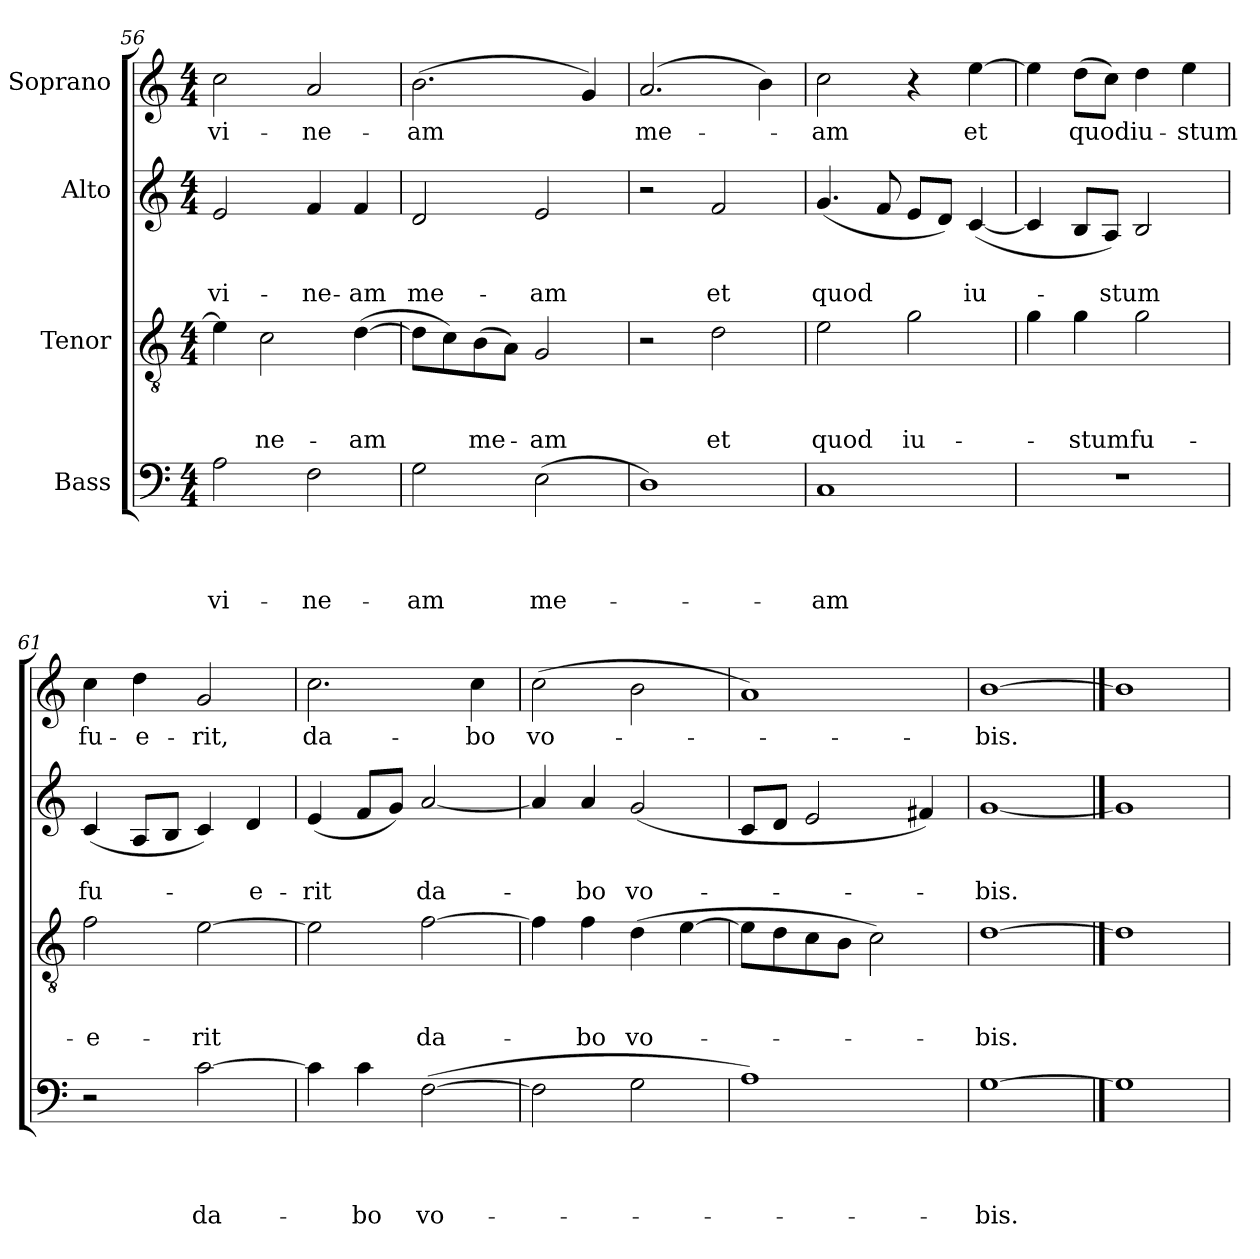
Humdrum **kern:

**kern	**text	**text	**text	**text	**kern	**text	**text	**text	**kern	**text	**text	**kern	**text
*part4	*part4	*part4	*part4	*part4	*part3	*part3	*part3	*part3	*part2	*part2	*part2	*part1	*part1
*staff4	*staff4	*staff4	*staff4	*staff4	*staff3	*staff3	*staff3	*staff3	*staff2	*staff2	*staff2	*staff1	*staff1
*I"Bass	*	*	*	*	*I"Tenor	*	*	*	*I"Alto	*	*	*I"Soprano	*
*clefF4	*	*	*	*	*clefGv2	*	*	*	*clefG2	*	*	*clefG2	*
*k[]	*	*	*	*	*k[]	*	*	*	*k[]	*	*	*k[]	*
*C:	*	*	*	*	*C:	*	*	*	*C:	*	*	*C:	*
*M4/4	*	*	*	*	*M4/4	*	*	*	*M4/4	*	*	*M4/4	*
=56	=56	=56	=56	=56	=56	=56	=56	=56	=56	=56	=56	=56	=56
!	!	!	!	!LO:LY:b	!	!	!	!	!	!	!LO:LY:b	!	!LO:LY:b
2A\	.	.	.	vi-	4e\]	.	.	.	2e/	.	vi-	2cc\	vi-
!	!	!	!	!	!	!	!	!LO:LY:b	!	!	!	!	!
.	.	.	.	.	2c\	.	.	-ne-	.	.	.	.	.
!	!	!	!	!LO:LY:b	!	!	!	!	!	!	!LO:LY:b	!	!LO:LY:b
2F\	.	.	.	-ne-	.	.	.	.	4f/	.	-ne-	2a/	-ne-
!	!	!	!	!	!	!	!	!LO:LY:b	!	!	!LO:LY:b	!	!
.	.	.	.	.	(>[>4d\	.	.	-am	4f/	.	-am	.	.
=57	=57	=57	=57	=57	=57	=57	=57	=57	=57	=57	=57	=57	=57
!	!	!	!	!LO:LY:b	!	!	!	!	!	!	!LO:LY:b	!	!LO:LY:b
2G\	.	.	.	-am	8d\L]	.	.	.	2d/	.	me-	(>2.b\	-am
.	.	.	.	.	8c\)	.	.	.	.	.	.	.	.
!	!	!	!	!	!	!	!	!LO:LY:b	!	!	!	!	!
.	.	.	.	.	(>8B\	.	.	me-	.	.	.	.	.
.	.	.	.	.	8A\J)	.	.	.	.	.	.	.	.
!	!	!	!	!LO:LY:b	!	!	!	!LO:LY:b	!	!	!LO:LY:b	!	!
(>2E\	.	.	.	me-	2G/	.	.	-am	2e/	.	-am	.	.
.	.	.	.	.	.	.	.	.	.	.	.	4g/)	.
=58	=58	=58	=58	=58	=58	=58	=58	=58	=58	=58	=58	=58	=58
!	!	!	!	!	!	!	!	!	!	!	!	!	!LO:LY:b
1D)	.	.	.	.	2r	.	.	.	2r	.	.	(2.a/	me-
!	!	!	!	!	!	!	!	!LO:LY:b	!	!	!LO:LY:b	!	!
.	.	.	.	.	2d\	.	.	et	2f/	.	et	.	.
.	.	.	.	.	.	.	.	.	.	.	.	4b\)	.
=59	=59	=59	=59	=59	=59	=59	=59	=59	=59	=59	=59	=59	=59
!	!	!	!	!LO:LY:b	!	!	!	!LO:LY:b	!	!	!LO:LY:b	!	!LO:LY:b
1C	.	.	.	-am	2e\	.	.	quod	(<4.g/	.	quod	2cc\	-am
.	.	.	.	.	.	.	.	.	8f/	.	.	.	.
!	!	!	!	!	!	!	!	!LO:LY:b	!	!	!	!	!
.	.	.	.	.	2g\	.	.	iu-	8e/L	.	.	4r	.
.	.	.	.	.	.	.	.	.	8d/J)	.	.	.	.
!	!	!	!	!	!	!	!	!	!	!	!LO:LY:b	!	!LO:LY:b
.	.	.	.	.	.	.	.	.	(<[<4c/	.	iu-	[<4ee\	et
!!LO:LB:g=z
=60	=60	=60	=60	=60	=60	=60	=60	=60	=60	=60	=60	=60	=60
1r	.	.	.	.	4g\	.	.	.	4c/]	.	.	4ee\]	.
!	!	!	!	!	!	!	!	!LO:LY:b	!	!	!	!	!LO:LY:b
.	.	.	.	.	4g\	.	.	-stum	8B/L	.	.	(>8dd\L	quod
!	!	!	!	!	!	!	!	!	!	!	!LO:LY:b	!	!
.	.	.	.	.	.	.	.	.	8A/J)	.	-stum	8cc\J)	.
!	!	!	!	!	!	!	!	!LO:LY:b	!	!	!	!	!LO:LY:b
.	.	.	.	.	2g\	.	.	fu-	2B/	.	.	4dd\	iu-
!	!	!	!	!	!	!	!	!	!	!	!	!	!LO:LY:b
.	.	.	.	.	.	.	.	.	.	.	.	4ee\	-stum
=61	=61	=61	=61	=61	=61	=61	=61	=61	=61	=61	=61	=61	=61
!	!	!	!	!	!	!	!	!LO:LY:b	!	!	!LO:LY:b	!	!LO:LY:b
2r	.	.	.	.	2f\	.	.	-e-	(<4c/	.	fu-	4cc\	fu-
!	!	!	!	!	!	!	!	!	!	!	!	!	!LO:LY:b
.	.	.	.	.	.	.	.	.	8A/L	.	.	4dd\	-e-
.	.	.	.	.	.	.	.	.	8B/J	.	.	.	.
!	!	!	!	!LO:LY:b	!	!	!	!LO:LY:b	!	!	!	!	!LO:LY:b
[>2c\	.	.	.	da-	[>2e\	.	.	-rit	4c/)	.	.	2g/	-rit,
!	!	!	!	!	!	!	!	!	!	!	!LO:LY:b	!	!
.	.	.	.	.	.	.	.	.	4d/	.	-e-	.	.
=62	=62	=62	=62	=62	=62	=62	=62	=62	=62	=62	=62	=62	=62
!	!	!	!	!	!	!	!	!	!	!	!LO:LY:b	!	!LO:LY:b
4c\]	.	.	.	.	2e\]	.	.	.	(<4e/	.	-rit	2.cc\	da-
!	!	!	!	!LO:LY:b	!	!	!	!	!	!	!	!	!
4c\	.	.	.	-bo	.	.	.	.	8f/L	.	.	.	.
.	.	.	.	.	.	.	.	.	8g/J)	.	.	.	.
!	!	!	!	!LO:LY:b	!	!	!	!LO:LY:b	!	!	!LO:LY:b	!	!
(>[>2F\	.	.	.	vo-	[>2f\	.	.	da-	[<2a/	.	da-	.	.
!	!	!	!	!	!	!	!	!	!	!	!	!	!LO:LY:b
.	.	.	.	.	.	.	.	.	.	.	.	4cc\	-bo
=63	=63	=63	=63	=63	=63	=63	=63	=63	=63	=63	=63	=63	=63
!	!	!	!	!	!	!	!	!	!	!	!	!	!LO:LY:b
2F\]	.	.	.	.	4f\]	.	.	.	4a/]	.	.	(>2cc\	vo-
!	!	!	!	!	!	!	!	!LO:LY:b	!	!	!LO:LY:b	!	!
.	.	.	.	.	4f\	.	.	-bo	4a/	.	-bo	.	.
!	!	!	!	!	!	!	!	!LO:LY:b	!	!	!LO:LY:b	!	!
2G\	.	.	.	.	(>4d\	.	.	vo-	(<2g/	.	vo-	2b\	.
.	.	.	.	.	[>4e\	.	.	.	.	.	.	.	.
=64	=64	=64	=64	=64	=64	=64	=64	=64	=64	=64	=64	=64	=64
1A)	.	.	.	.	8e\L]	.	.	.	8c/L	.	.	1a)	.
.	.	.	.	.	8d\	.	.	.	8d/J	.	.	.	.
.	.	.	.	.	8c\	.	.	.	2e/	.	.	.	.
.	.	.	.	.	8B\J	.	.	.	.	.	.	.	.
.	.	.	.	.	2c\)	.	.	.	.	.	.	.	.
.	.	.	.	.	.	.	.	.	4f#X/)	.	.	.	.
=65	=65	=65	=65	=65	=65	=65	=65	=65	=65	=65	=65	=65	=65
!	!	!	!	!LO:LY:b	!	!	!	!LO:LY:b	!	!	!LO:LY:b	!	!LO:LY:b
[1G	.	.	.	-bis.	[1d	.	.	-bis.	[1g	.	-bis.	[1b	-bis.
==66	==66	==66	==66	==66	==66	==66	==66	==66	==66	==66	==66	==66	==66
1G]	.	.	.	.	1d]	.	.	.	1g]	.	.	1b]	.
=	=	=	=	=	=	=	=	=	=	=	=	=	=
*-	*-	*-	*-	*-	*-	*-	*-	*-	*-	*-	*-	*-	*-
